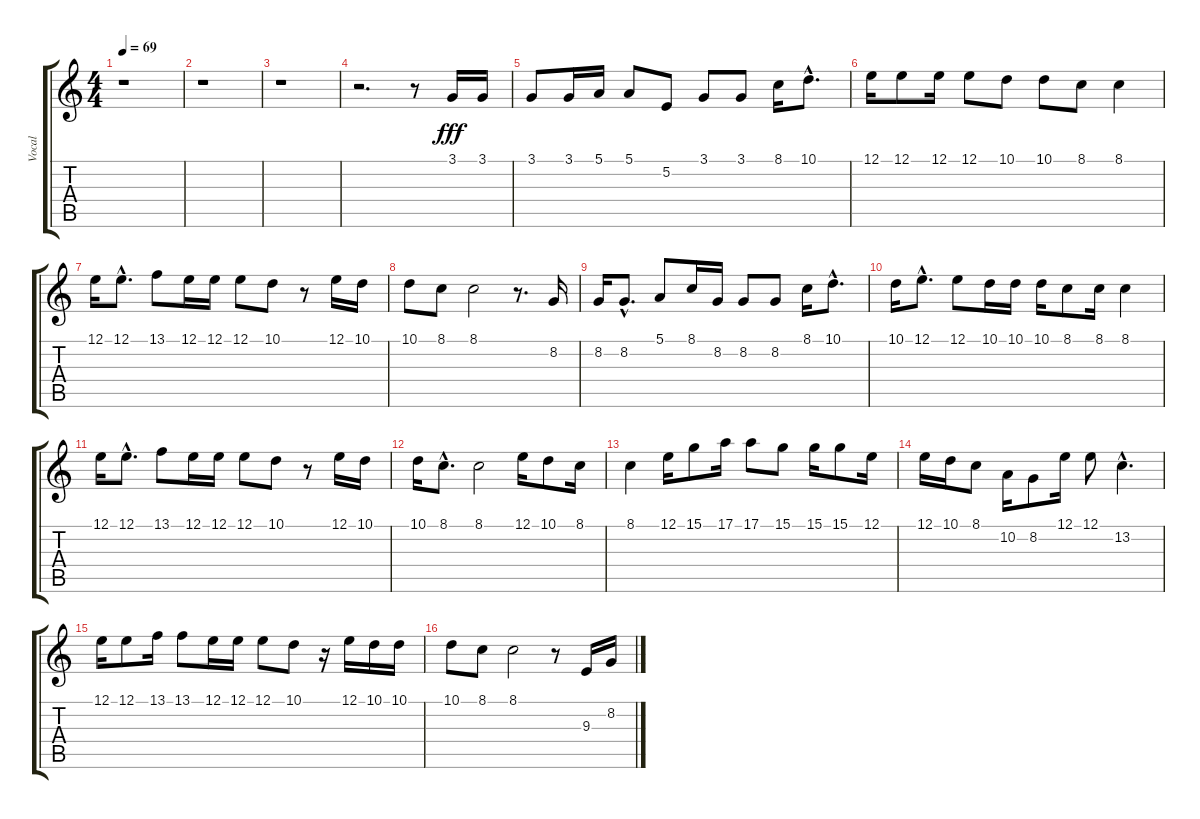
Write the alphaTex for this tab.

\track ("Vocal" "Vocal") {instrument recorder}
\staff {score tabs}
\tuning (E4 B3 G3 D3 A2 E2) {hide}
\ts (4 4)
\tempo 69
\clef g2
\ks c
r.1{dy fff instrument recorder} |
r.1 |
r.1 |
r.2{d} r.8 3.1.16 3.1.16 |
3.1.8 3.1.16 5.1.16 5.1.8 5.2.8 3.1.8 3.1.8 8.1.16 10.1{hac}.8{d} |
12.1.16 12.1.8 12.1.16 12.1.8 10.1.8 10.1.8 8.1.8 8.1.4 |
12.1.16 12.1{hac}.8{d} 13.1.8 12.1.16 12.1.16 12.1.8 10.1.8 r.8 12.1.16 10.1.16 |
10.1.8 8.1.8 8.1.2 r.8{d} 8.2.16 |
8.2.16 8.2{hac}.8{d} 5.1.8 8.1.16 8.2.16 8.2.8 8.2.8 8.1.16 10.1{hac}.8{d} |
10.1.16 12.1{hac}.8{d} 12.1.8 10.1.16 10.1.16 10.1.16 8.1.8 8.1.16 8.1.4 |
12.1.16 12.1{hac}.8{d} 13.1.8 12.1.16 12.1.16 12.1.8 10.1.8 r.8 12.1.16 10.1.16 |
10.1.16 8.1{hac}.8{d} 8.1.2 12.1.16 10.1.8 8.1.16 |
8.1.4 12.1.16 15.1.8 17.1.16 17.1.8 15.1.8 15.1.16 15.1.8 12.1.16 |
12.1.16 10.1.16 8.1.8 10.2.16 8.2.8 12.1.16 12.1.8 13.2{hac}.4{d} |
12.1.16 12.1.8 13.1.16 13.1.8 12.1.16 12.1.16 12.1.8 10.1.8 r.16 12.1.16 10.1.16 10.1.16 |
10.1.8 8.1.8 8.1.2 r.8 9.3.16 8.2.16
